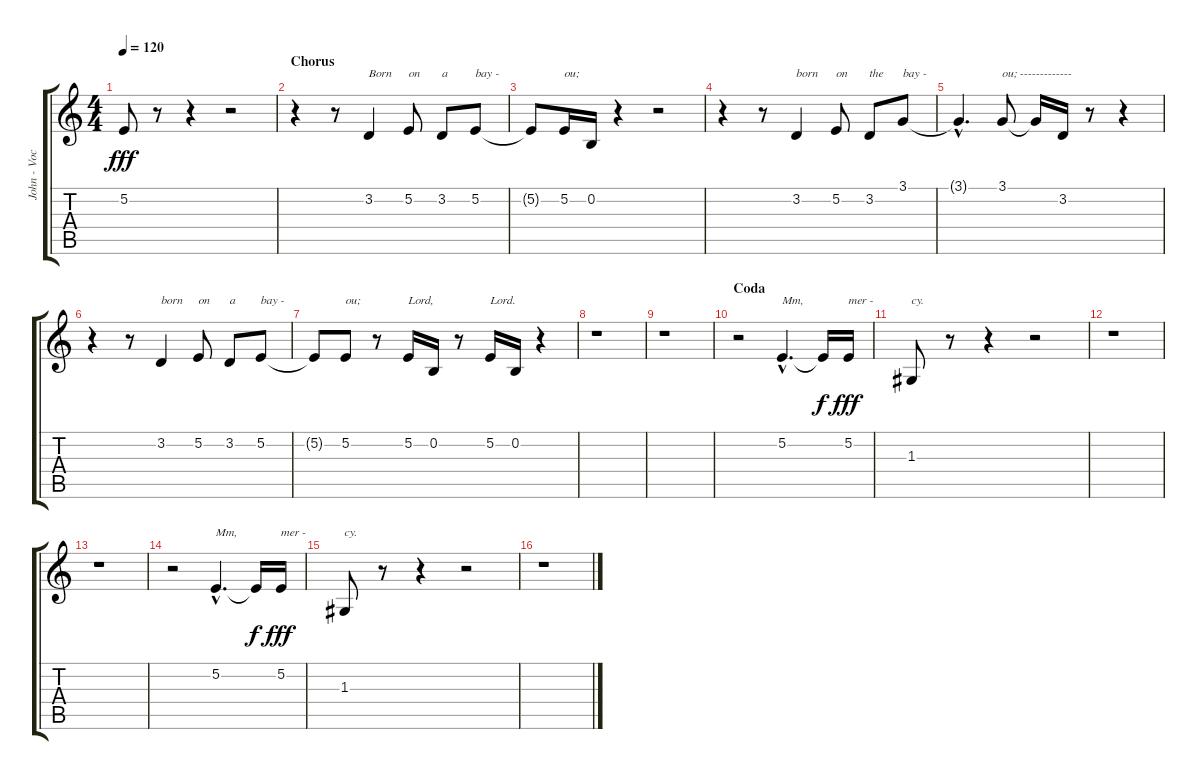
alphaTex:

\track ("John - Vocals" "John - Voc") {instrument altosax}
\staff {score tabs}
\tuning (E4 B3 G3 D3 A2 E2) {hide}
\ts (4 4)
\tempo 120
\clef g2
\ks c
5.2{t}.8{dy fff} r.8 r.4 r.2 |
\section ("" "Chorus")
r.4 r.8 3.2.4{txt "Born"} 5.2.8{txt "on"} 3.2.8{txt "a"} 5.2.8{txt "bay -"} |
5.2{t}.8 5.2.16{txt "ou;"} 0.2.16 r.4 r.2 |
r.4 r.8 3.2.4{txt "born"} 5.2.8{txt "on"} 3.2.8{txt "the"} 3.1.8{txt "bay -"} |
3.1{hac t}.4{d} 3.1.8{txt "ou; -------------"} 3.1{t}.16 3.2.16 r.8 r.4 |
r.4 r.8 3.2.4{txt "born"} 5.2.8{txt "on"} 3.2.8{txt "a"} 5.2.8{txt "bay -"} |
5.2{t}.8 5.2.8{txt "ou;"} r.8 5.2.16{txt "Lord,"} 0.2.16 r.8 5.2.16{txt "Lord."} 0.2.16 r.4 |
r.1 |
r.1 |
\section ("" "Coda")
r.2 5.2{hac}.4{d txt "Mm,"} 5.2{t}.16{dy f} 5.2.16{txt "mer -" dy fff} |
1.3.8{txt "cy."} r.8 r.4 r.2 |
r.1 |
r.1 |
r.2{volume 13} 5.2{hac}.4{d txt "Mm,"} 5.2{t}.16{dy f} 5.2.16{txt "mer -" dy fff} |
1.3.8{txt "cy." volume 11} r.8 r.4 r.2 |
r.1{volume 9}
